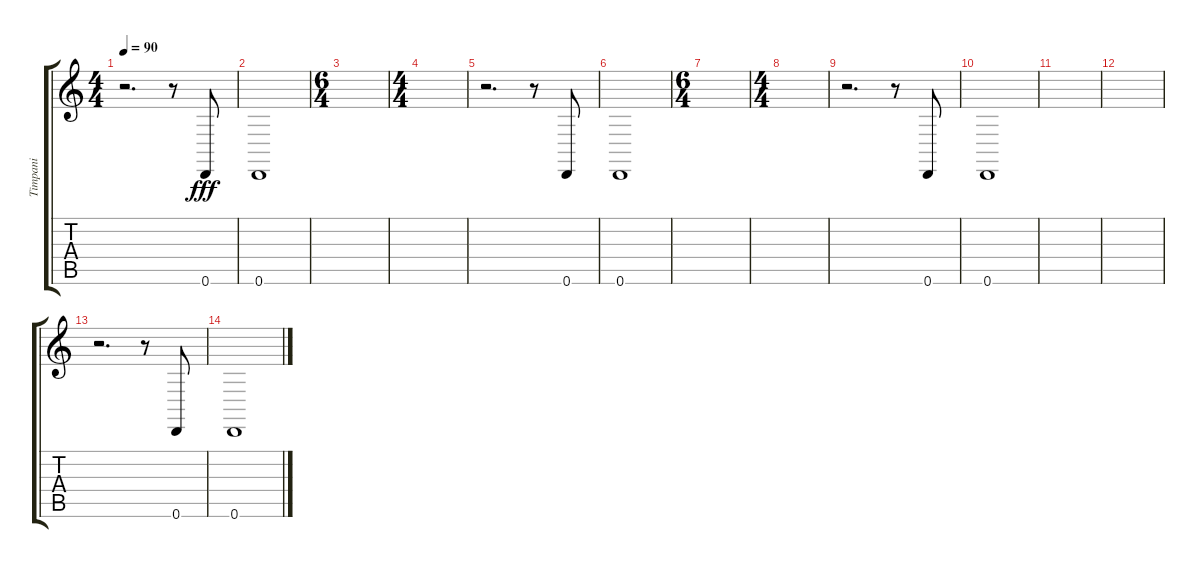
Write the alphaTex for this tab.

\track ("Timpani" "Timpani") {instrument timpani}
\staff {score tabs}
\tuning (D4 A3 F3 C3 G2 D2) {hide}
\ts (4 4)
\tempo 90
\clef g2
\ks c
r.2{d dy fff} r.8 0.6.8 |
0.6.1 |
\ts (6 4)
|
\ts (4 4)
|
r.2{d} r.8 0.6.8 |
0.6.1 |
\ts (6 4)
|
\ts (4 4)
|
r.2{d} r.8 0.6.8 |
0.6.1 |
|
|
r.2{d} r.8 0.6.8 |
0.6.1
